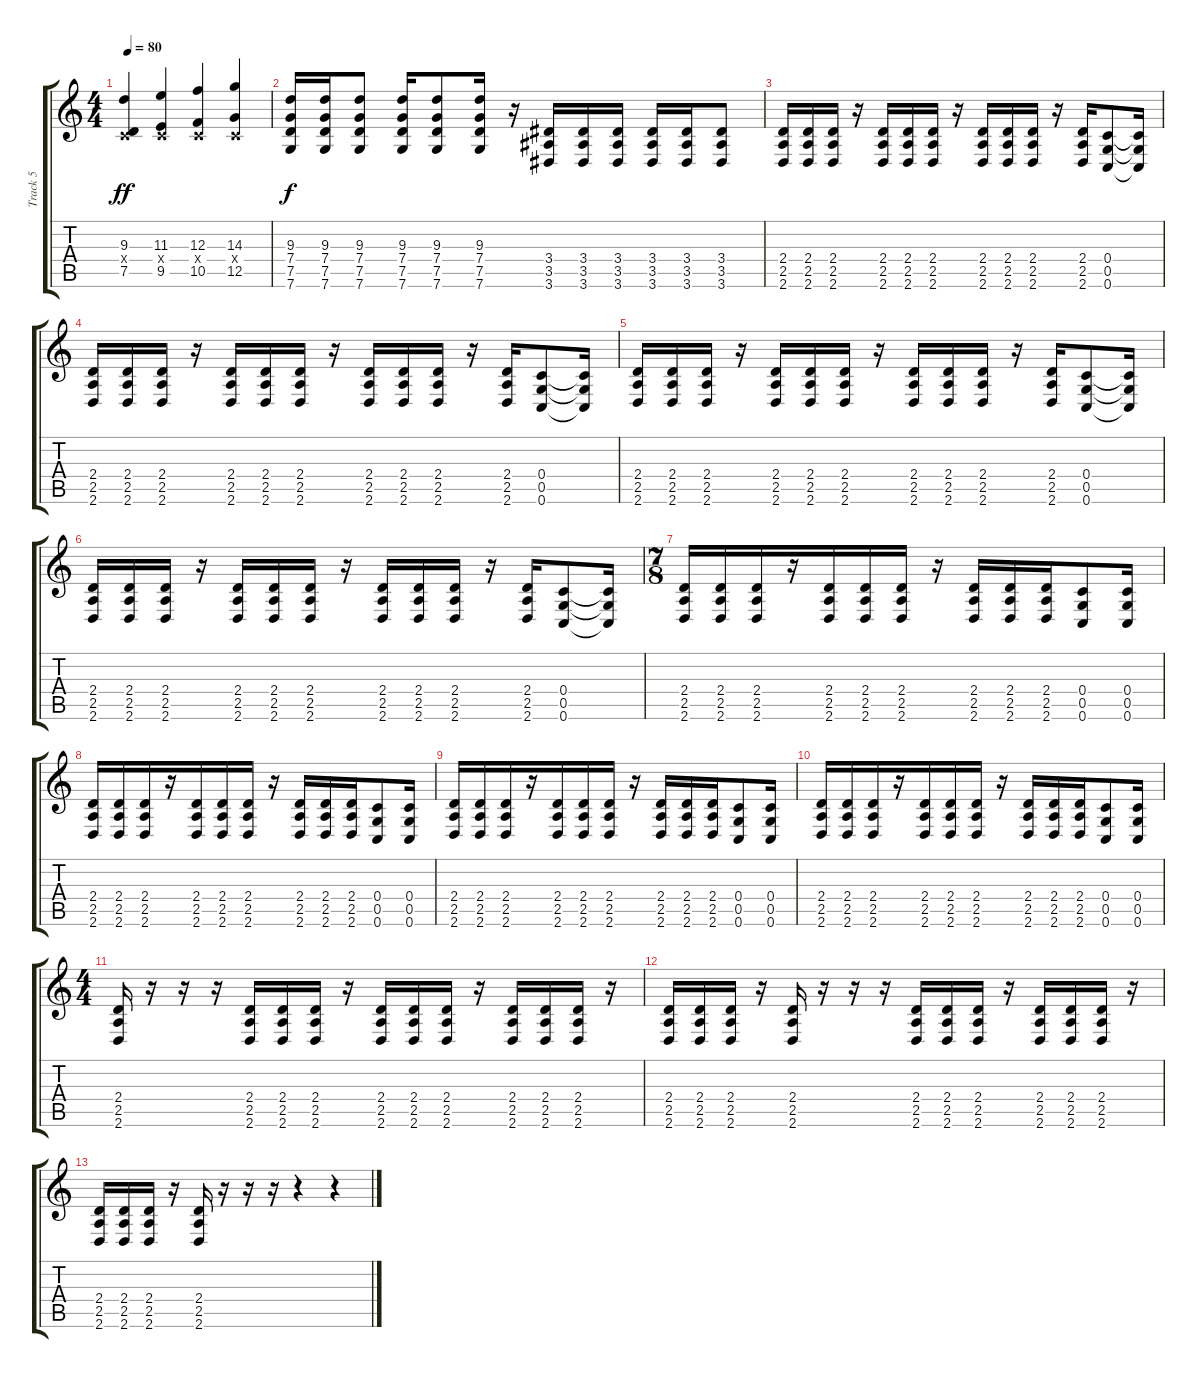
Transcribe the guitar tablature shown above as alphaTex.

\track ("Track 5" "Track 5") {instrument overdrivenguitar}
\staff {score tabs}
\tuning (D4 A3 F3 C3 G2 C2) {hide}
\ts (4 4)
\tempo 80
\clef g2
\ks c
(9.3 0.4{x} 7.5).4{dy ff} (11.3 0.4{x} 9.5).4 (12.3 0.4{x} 10.5).4 (14.3 0.4{x} 12.5).4 |
(9.3 7.4 7.5 7.6).16{dy f} (9.3 7.4 7.5 7.6).16 (9.3 7.4 7.5 7.6).8 (9.3 7.4 7.5 7.6).16 (9.3 7.4 7.5 7.6).8 (9.3 7.4 7.5 7.6).16 r.16 (3.4 3.5 3.6).16 (3.4 3.5 3.6).16 (3.4 3.5 3.6).16 (3.4 3.5 3.6).16 (3.4 3.5 3.6).16 (3.4 3.5 3.6).8 |
(2.4 2.5 2.6).16 (2.4 2.5 2.6).16 (2.4 2.5 2.6).16 r.16 (2.4 2.5 2.6).16 (2.4 2.5 2.6).16 (2.4 2.5 2.6).16 r.16 (2.4 2.5 2.6).16 (2.4 2.5 2.6).16 (2.4 2.5 2.6).16 r.16 (2.4 2.5 2.6).16 (0.4 0.5 0.6).8 (0.4{t} 0.5{t} 0.6{t}).16 |
(2.4 2.5 2.6).16 (2.4 2.5 2.6).16 (2.4 2.5 2.6).16 r.16 (2.4 2.5 2.6).16 (2.4 2.5 2.6).16 (2.4 2.5 2.6).16 r.16 (2.4 2.5 2.6).16 (2.4 2.5 2.6).16 (2.4 2.5 2.6).16 r.16 (2.4 2.5 2.6).16 (0.4 0.5 0.6).8 (0.4{t} 0.5{t} 0.6{t}).16 |
(2.4 2.5 2.6).16 (2.4 2.5 2.6).16 (2.4 2.5 2.6).16 r.16 (2.4 2.5 2.6).16 (2.4 2.5 2.6).16 (2.4 2.5 2.6).16 r.16 (2.4 2.5 2.6).16 (2.4 2.5 2.6).16 (2.4 2.5 2.6).16 r.16 (2.4 2.5 2.6).16 (0.4 0.5 0.6).8 (0.4{t} 0.5{t} 0.6{t}).16 |
(2.4 2.5 2.6).16 (2.4 2.5 2.6).16 (2.4 2.5 2.6).16 r.16 (2.4 2.5 2.6).16 (2.4 2.5 2.6).16 (2.4 2.5 2.6).16 r.16 (2.4 2.5 2.6).16 (2.4 2.5 2.6).16 (2.4 2.5 2.6).16 r.16 (2.4 2.5 2.6).16 (0.4 0.5 0.6).8 (0.4{t} 0.5{t} 0.6{t}).16 |
\ts (7 8)
(2.4 2.5 2.6).16 (2.4 2.5 2.6).16 (2.4 2.5 2.6).16 r.16 (2.4 2.5 2.6).16 (2.4 2.5 2.6).16 (2.4 2.5 2.6).16 r.16 (2.4 2.5 2.6).16 (2.4 2.5 2.6).16 (2.4 2.5 2.6).16 (0.4 0.5 0.6).8 (0.4 0.5 0.6).16 |
(2.4 2.5 2.6).16 (2.4 2.5 2.6).16 (2.4 2.5 2.6).16 r.16 (2.4 2.5 2.6).16 (2.4 2.5 2.6).16 (2.4 2.5 2.6).16 r.16 (2.4 2.5 2.6).16 (2.4 2.5 2.6).16 (2.4 2.5 2.6).16 (0.4 0.5 0.6).8 (0.4 0.5 0.6).16 |
(2.4 2.5 2.6).16 (2.4 2.5 2.6).16 (2.4 2.5 2.6).16 r.16 (2.4 2.5 2.6).16 (2.4 2.5 2.6).16 (2.4 2.5 2.6).16 r.16 (2.4 2.5 2.6).16 (2.4 2.5 2.6).16 (2.4 2.5 2.6).16 (0.4 0.5 0.6).8 (0.4 0.5 0.6).16 |
(2.4 2.5 2.6).16 (2.4 2.5 2.6).16 (2.4 2.5 2.6).16 r.16 (2.4 2.5 2.6).16 (2.4 2.5 2.6).16 (2.4 2.5 2.6).16 r.16 (2.4 2.5 2.6).16 (2.4 2.5 2.6).16 (2.4 2.5 2.6).16 (0.4 0.5 0.6).8 (0.4 0.5 0.6).16 |
\ts (4 4)
(2.4 2.5 2.6).16 r.16 r.16 r.16 (2.4 2.5 2.6).16 (2.4 2.5 2.6).16 (2.4 2.5 2.6).16 r.16 (2.4 2.5 2.6).16 (2.4 2.5 2.6).16 (2.4 2.5 2.6).16 r.16 (2.4 2.5 2.6).16 (2.4 2.5 2.6).16 (2.4 2.5 2.6).16 r.16 |
(2.4 2.5 2.6).16 (2.4 2.5 2.6).16 (2.4 2.5 2.6).16 r.16 (2.4 2.5 2.6).16 r.16 r.16 r.16 (2.4 2.5 2.6).16 (2.4 2.5 2.6).16 (2.4 2.5 2.6).16 r.16 (2.4 2.5 2.6).16 (2.4 2.5 2.6).16 (2.4 2.5 2.6).16 r.16 |
(2.4 2.5 2.6).16 (2.4 2.5 2.6).16 (2.4 2.5 2.6).16 r.16 (2.4 2.5 2.6).16 r.16 r.16 r.16 r.4 r.4
